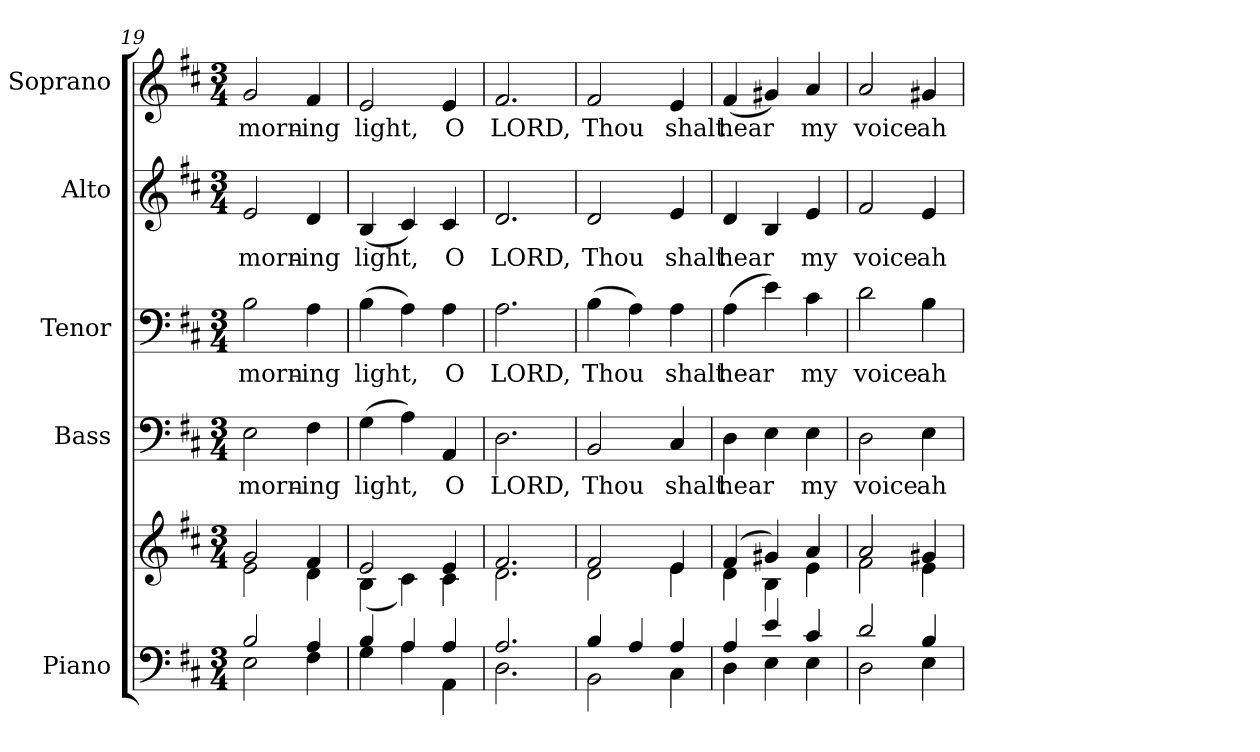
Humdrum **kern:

**kern	**kern	**kern	**text	**kern	**text	**kern	**text	**kern	**text
*part5	*part5	*part4	*part4	*part3	*part3	*part2	*part2	*part1	*part1
*staff6	*staff5	*staff4	*staff4	*staff3	*staff3	*staff2	*staff2	*staff1	*staff1
*I"Piano	*	*I"Bass	*	*I"Tenor	*	*I"Alto	*	*I"Soprano	*
*I'Pno.	*	*I'B.	*	*	*	*I'A.	*	*I'S.	*
*clefF4	*clefG2	*clefF4	*	*clefF4	*	*clefG2	*	*clefG2	*
*k[f#c#]	*k[f#c#]	*k[f#c#]	*	*k[f#c#]	*	*k[f#c#]	*	*k[f#c#]	*
*D:	*D:	*D:	*	*D:	*	*D:	*	*D:	*
*M3/4	*M3/4	*M3/4	*	*M3/4	*	*M3/4	*	*M3/4	*
=19	=19	=19	=19	=19	=19	=19	=19	=19	=19
*^	*^	*	*	*	*	*	*	*	*
!	!	!	!	!	!LO:LY:b:color=#000000	!	!	!	!	!	!
!	!	!	!	!	!	!	!LO:LY:b:color=#000000	!	!	!	!
!	!	!	!	!	!	!	!	!	!LO:LY:b:color=#000000	!	!
!	!	!	!	!	!	!	!	!	!	!	!LO:LY:b:color=#000000
2Bi/	2Ei\	2gi/	2ei\	2Ei\	morn-	2Bi\	morn-	2ei/	morn-	2gi/	morn-
!	!	!	!	!	!LO:LY:b:color=#000000	!	!	!	!	!	!
!	!	!	!	!	!	!	!LO:LY:b:color=#000000	!	!	!	!
!	!	!	!	!	!	!	!	!	!LO:LY:b:color=#000000	!	!
!	!	!	!	!	!	!	!	!	!	!	!LO:LY:b:color=#000000
4Ai/	4F#i\	4f#i/	4di\	4F#i\	-ing	4Ai\	-ing	4di/	-ing	4f#i/	-ing
=20	=20	=20	=20	=20	=20	=20	=20	=20	=20	=20	=20
!	!	!	!	!	!LO:LY:b:color=#000000	!	!	!	!	!	!
!	!	!	!	!	!	!	!LO:LY:b:color=#000000	!	!	!	!
!	!	!	!	!	!	!	!	!	!LO:LY:b:color=#000000	!	!
!	!	!	!	!	!	!	!	!	!	!	!LO:LY:b:color=#000000
4Bi/	4Gi\	2ei/	(4Bi\	(4Gi\	light,	(4Bi\	light,	(4Bi/	light,	2ei/	light,
4Ai/	4Ai\	.	4c#i\)	4Ai\)	.	4Ai\)	.	4c#i/)	.	.	.
!	!	!	!	!	!LO:LY:b:color=#000000	!	!	!	!	!	!
!	!	!	!	!	!	!	!LO:LY:b:color=#000000	!	!	!	!
!	!	!	!	!	!	!	!	!	!LO:LY:b:color=#000000	!	!
!	!	!	!	!	!	!	!	!	!	!	!LO:LY:b:color=#000000
4Ai/	4AAi\	4ei/	4c#i\	4AAi/	O	4Ai\	O	4c#i/	O	4ei/	O
=21	=21	=21	=21	=21	=21	=21	=21	=21	=21	=21	=21
!	!	!	!	!	!LO:LY:b:color=#000000	!	!	!	!	!	!
!	!	!	!	!	!	!	!LO:LY:b:color=#000000	!	!	!	!
!	!	!	!	!	!	!	!	!	!LO:LY:b:color=#000000	!	!
!	!	!	!	!	!	!	!	!	!	!	!LO:LY:b:color=#000000
2.Ai/	2.Di\	2.f#i/	2.di\	2.Di\	LORD,	2.Ai\	LORD,	2.di/	LORD,	2.f#i/	LORD,
=22	=22	=22	=22	=22	=22	=22	=22	=22	=22	=22	=22
!	!	!	!	!	!LO:LY:b:color=#000000	!	!	!	!	!	!
!	!	!	!	!	!	!	!LO:LY:b:color=#000000	!	!	!	!
!	!	!	!	!	!	!	!	!	!LO:LY:b:color=#000000	!	!
!	!	!	!	!	!	!	!	!	!	!	!LO:LY:b:color=#000000
4Bi/	2BBi\	2f#i/	2di\	2BBi/	Thou	(4Bi\	Thou	2di/	Thou	2f#i/	Thou
4Ai/	.	.	.	.	.	4Ai\)	.	.	.	.	.
!	!	!	!	!	!LO:LY:b:color=#000000	!	!	!	!	!	!
!	!	!	!	!	!	!	!LO:LY:b:color=#000000	!	!	!	!
!	!	!	!	!	!	!	!	!	!LO:LY:b:color=#000000	!	!
!	!	!	!	!	!	!	!	!	!	!	!LO:LY:b:color=#000000
4Ai/	4C#i\	4ei/	4ei\	4C#i/	shalt	4Ai\	shalt	4ei/	shalt	4ei/	shalt
!!LO:PB:g=z
=23	=23	=23	=23	=23	=23	=23	=23	=23	=23	=23	=23
!	!	!	!	!	!LO:LY:b:color=#000000	!	!	!	!	!	!
!	!	!	!	!	!	!	!LO:LY:b:color=#000000	!	!	!	!
!	!	!	!	!	!	!	!	!	!LO:LY:b:color=#000000	!	!
!	!	!	!	!	!	!	!	!	!	!	!LO:LY:b:color=#000000
4Ai/	4Di\	(4f#i/	4di\	4Di\	hear	(4Ai\	hear	4di/	hear	(4f#i/	hear
4ei/	4Ei\	4g#Xi/)	4Bi\	4Ei\	.	4ei\)	.	4Bi/	.	4g#Xi/)	.
!	!	!	!	!	!LO:LY:b:color=#000000	!	!	!	!	!	!
!	!	!	!	!	!	!	!LO:LY:b:color=#000000	!	!	!	!
!	!	!	!	!	!	!	!	!	!LO:LY:b:color=#000000	!	!
!	!	!	!	!	!	!	!	!	!	!	!LO:LY:b:color=#000000
4c#i/	4Ei\	4ai/	4ei\	4Ei\	my	4c#i\	my	4ei/	my	4ai/	my
=24	=24	=24	=24	=24	=24	=24	=24	=24	=24	=24	=24
!	!	!	!	!	!LO:LY:b:color=#000000	!	!	!	!	!	!
!	!	!	!	!	!	!	!LO:LY:b:color=#000000	!	!	!	!
!	!	!	!	!	!	!	!	!	!LO:LY:b:color=#000000	!	!
!	!	!	!	!	!	!	!	!	!	!	!LO:LY:b:color=#000000
2di/	2Di\	2ai/	2f#i\	2Di\	voice	2di\	voice	2f#i/	voice	2ai/	voice
!	!	!	!	!	!LO:LY:b:color=#000000	!	!	!	!	!	!
!	!	!	!	!	!	!	!LO:LY:b:color=#000000	!	!	!	!
!	!	!	!	!	!	!	!	!	!LO:LY:b:color=#000000	!	!
!	!	!	!	!	!	!	!	!	!	!	!LO:LY:b:color=#000000
4Bi/	4Ei\	4g#Xi/	4ei\	4Ei\	ah	4Bi\	ah	4ei/	ah	4g#Xi/	ah
*v	*v	*	*	*	*	*	*	*	*	*	*
*	*v	*v	*	*	*	*	*	*	*	*
=	=	=	=	=	=	=	=	=	=
*-	*-	*-	*-	*-	*-	*-	*-	*-	*-
